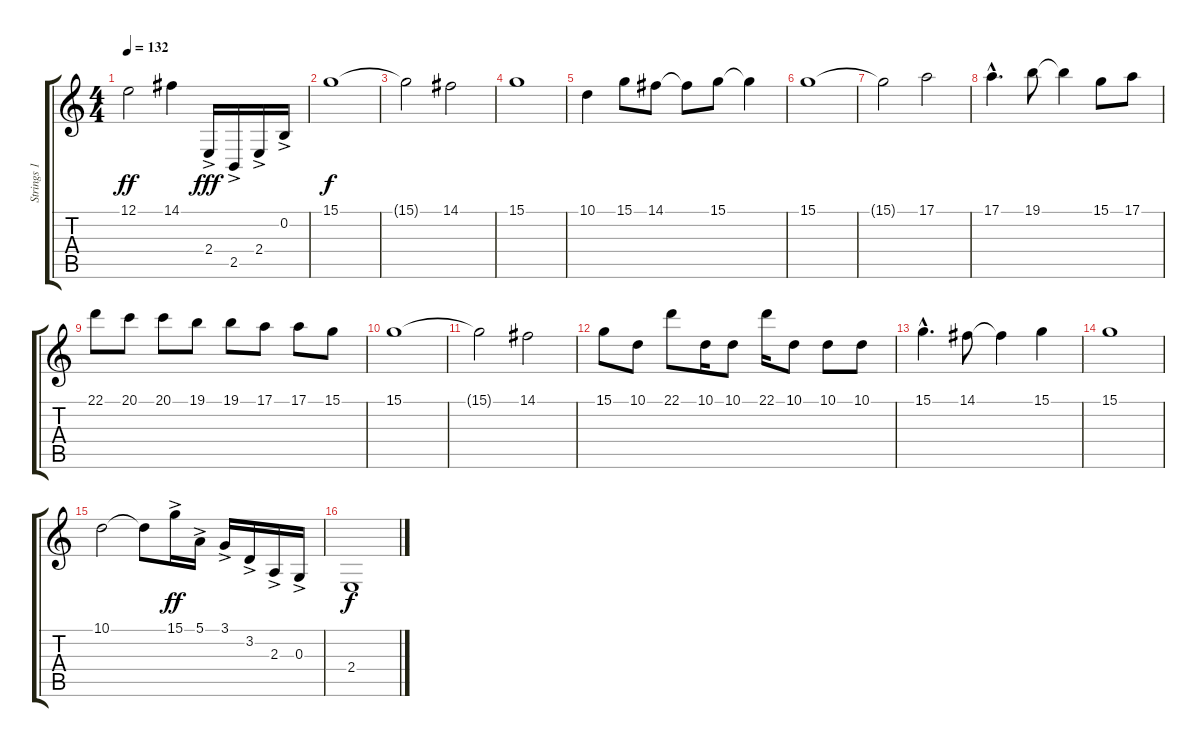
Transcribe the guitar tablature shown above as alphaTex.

\track ("Strings 1" "Strings 1") {instrument stringensemble1}
\staff {score tabs}
\tuning (E4 B3 G3 D3 A2 E2) {hide}
\ts (4 4)
\tempo 132
\clef g2
\ks c
12.1.2{dy ff} 14.1.4 2.4{ac}.16{dy fff volume 12} 2.5{ac}.16 2.4{ac}.16 0.2{ac}.16 |
15.1.1{dy f volume 10} |
15.1{t}.2 14.1.2 |
15.1.1 |
10.1.4 15.1.8 14.1.8 14.1{t}.8 15.1.8 15.1{t}.4 |
15.1.1 |
15.1{t}.2 17.1.2 |
17.1{hac}.4{d} 19.1.8 19.1{t}.4 15.1.8 17.1.8 |
22.1.8 20.1.8 20.1.8 19.1.8 19.1.8 17.1.8 17.1.8 15.1.8 |
15.1.1 |
15.1{t}.2 14.1.2 |
15.1.8 10.1.8 22.1.8 10.1.16 10.1.8 22.1.16 10.1.8 10.1.8 10.1.8 |
15.1{hac}.4{d} 14.1.8 14.1{t}.4 15.1.4 |
15.1.1 |
10.1.2{volume 13} 10.1{t}.8 15.1{ac}.16{dy ff} 5.1{ac}.16 3.1{ac}.16 3.2{ac}.16 2.3{ac}.16 0.3{ac}.16 |
2.4.1{dy f volume 4}
